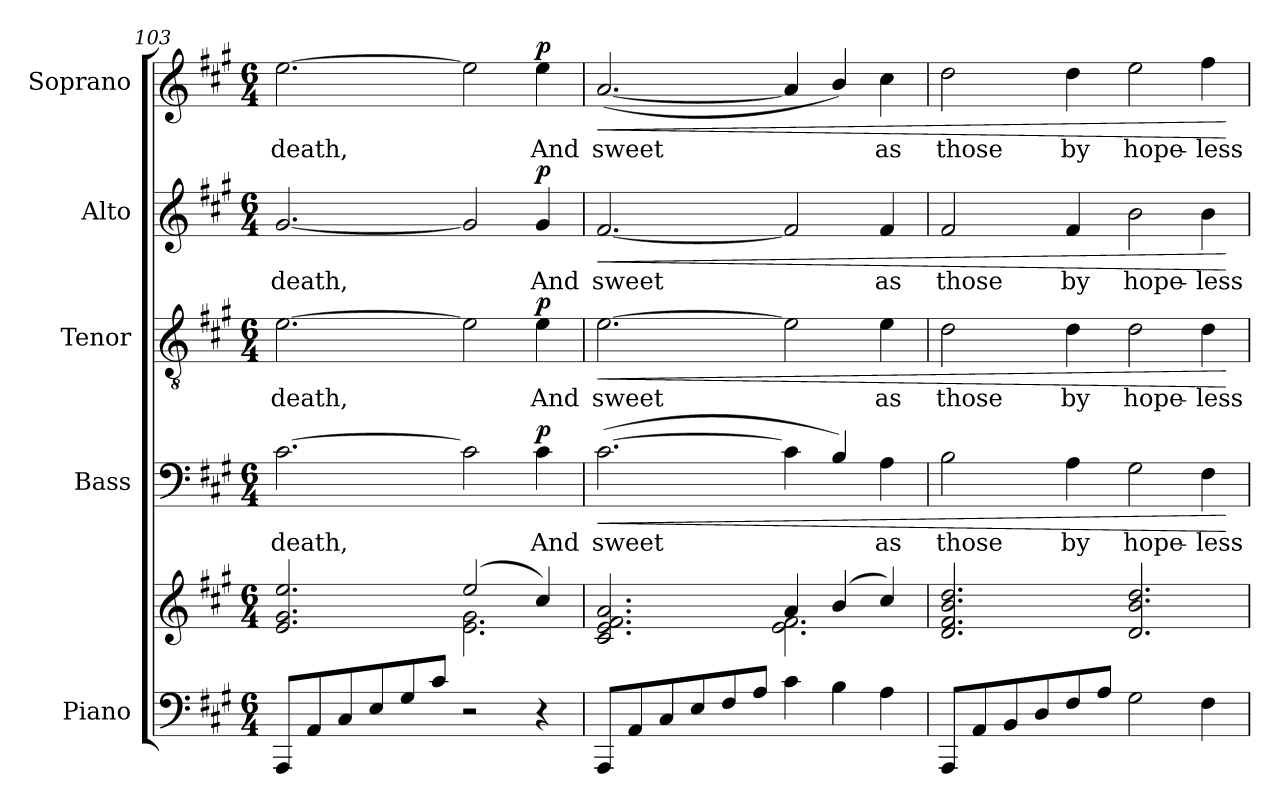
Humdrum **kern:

**kern	**kern	**kern	**text	**dynam	**kern	**text	**dynam	**kern	**text	**dynam	**kern	**text	**dynam
*part5	*part5	*part4	*part4	*part4	*part3	*part3	*part3	*part2	*part2	*part2	*part1	*part1	*part1
*staff6	*staff5	*staff4	*staff4	*staff4	*staff3	*staff3	*staff3	*staff2	*staff2	*staff2	*staff1	*staff1	*staff1
*I"Piano	*	*I"Bass	*	*	*I"Tenor	*	*	*I"Alto	*	*	*I"Soprano	*	*
*I'Pno	*	*	*	*	*	*	*	*	*	*	*	*	*
*clefF4	*clefG2	*clefF4	*	*	*clefGv2	*	*	*clefG2	*	*	*clefG2	*	*
*k[f#c#g#]	*k[f#c#g#]	*k[f#c#g#]	*	*	*k[f#c#g#]	*	*	*k[f#c#g#]	*	*	*k[f#c#g#]	*	*
*M6/4	*M6/4	*M6/4	*	*	*M6/4	*	*	*M6/4	*	*	*M6/4	*	*
=103	=103	=103	=103	=103	=103	=103	=103	=103	=103	=103	=103	=103	=103
*	*^	*	*	*	*	*	*	*	*	*	*	*	*
!	!	!	!	!LO:LY:b	!	!	!LO:LY:b	!	!	!LO:LY:b	!	!	!LO:LY:b	!
8AAA/L	2.e/ 2.g#/ 2.ee/	2.ryy	[2.c#\	death,	.	[2.e\	death,	.	[2.g#/	death,	.	[2.ee\	death,	.
8AA/	.	.	.	.	.	.	.	.	.	.	.	.	.	.
8C#/	.	.	.	.	.	.	.	.	.	.	.	.	.	.
8E/	.	.	.	.	.	.	.	.	.	.	.	.	.	.
8G#/	.	.	.	.	.	.	.	.	.	.	.	.	.	.
8c#/J	.	.	.	.	.	.	.	.	.	.	.	.	.	.
2r	(>2ee/	2.e\ 2.g#\	2c#\]	.	.	2e\]	.	.	2g#/]	.	.	2ee\]	.	.
!	!	!	!	!LO:LY:b	!LO:DY:a	!	!LO:LY:b	!LO:DY:a	!	!LO:LY:b	!LO:DY:a	!	!LO:LY:b	!LO:DY:a
4r	4cc#/)	.	4c#\	And	p	4e\	And	p	4g#/	And	p	4ee\	And	p
=104	=104	=104	=104	=104	=104	=104	=104	=104	=104	=104	=104	=104	=104	=104
!	!	!	!	!LO:LY:b	!LO:HP:b	!	!LO:LY:b	!LO:HP:b	!	!LO:LY:b	!LO:HP:b	!	!LO:LY:b	!LO:HP:b
8AAA/L	2.c#/ 2.e/ 2.f#/ 2.a/	2.ryy	(>[2.c#\	sweet	<	[2.e\	sweet	<	[2.f#/	sweet	<	(<[2.a/	sweet	<
8AA/	.	.	.	.	.	.	.	.	.	.	.	.	.	.
8C#/	.	.	.	.	.	.	.	.	.	.	.	.	.	.
8E/	.	.	.	.	.	.	.	.	.	.	.	.	.	.
8F#/	.	.	.	.	.	.	.	.	.	.	.	.	.	.
8A/J	.	.	.	.	.	.	.	.	.	.	.	.	.	.
4c#\	4a/	2.e\ 2.f#\	4c#\]	.	.	2e\]	.	.	2f#/]	.	.	4a/]	.	.
4B\	(>4b/	.	4B/)	.	.	.	.	.	.	.	.	4b/)	.	.
!	!	!	!	!LO:LY:b	!	!	!LO:LY:b	!	!	!LO:LY:b	!	!	!LO:LY:b	!
4A\	4cc#/)	.	4A\	as	.	4e\	as	.	4f#/	as	.	4cc#\	as	.
*	*v	*v	*	*	*	*	*	*	*	*	*	*	*	*
=105	=105	=105	=105	=105	=105	=105	=105	=105	=105	=105	=105	=105	=105
!	!	!	!LO:LY:b	!	!	!LO:LY:b	!	!	!LO:LY:b	!	!	!LO:LY:b	!
8AAA/L	2.d/ 2.f#/ 2.b/ 2.dd/	2B\	those	.	2d\	those	.	2f#/	those	.	2dd\	those	.
8AA/	.	.	.	.	.	.	.	.	.	.	.	.	.
8BB/	.	.	.	.	.	.	.	.	.	.	.	.	.
8D/	.	.	.	.	.	.	.	.	.	.	.	.	.
!	!	!	!LO:LY:b	!	!	!LO:LY:b	!	!	!LO:LY:b	!	!	!LO:LY:b	!
8F#/	.	4A\	by	.	4d\	by	.	4f#/	by	.	4dd\	by	.
8A/J	.	.	.	.	.	.	.	.	.	.	.	.	.
!	!	!	!LO:LY:b	!	!	!LO:LY:b	!	!	!LO:LY:b	!	!	!LO:LY:b	!
2G#\	2.d/ 2.b/ 2.dd/	2G#\	hope-	.	2d\	hope-	.	2b\	hope-	.	2ee\	hope-	.
!	!	!	!LO:LY:b	!	!	!LO:LY:b	!	!	!LO:LY:b	!	!	!LO:LY:b	!
4F#\	.	4F#\	-less	.	4d\	-less	.	4b\	-less	.	4ff#\	-less	.
.	.	.	.	[	.	.	[	.	.	[	.	.	[
=	=	=	=	=	=	=	=	=	=	=	=	=	=
*-	*-	*-	*-	*-	*-	*-	*-	*-	*-	*-	*-	*-	*-
